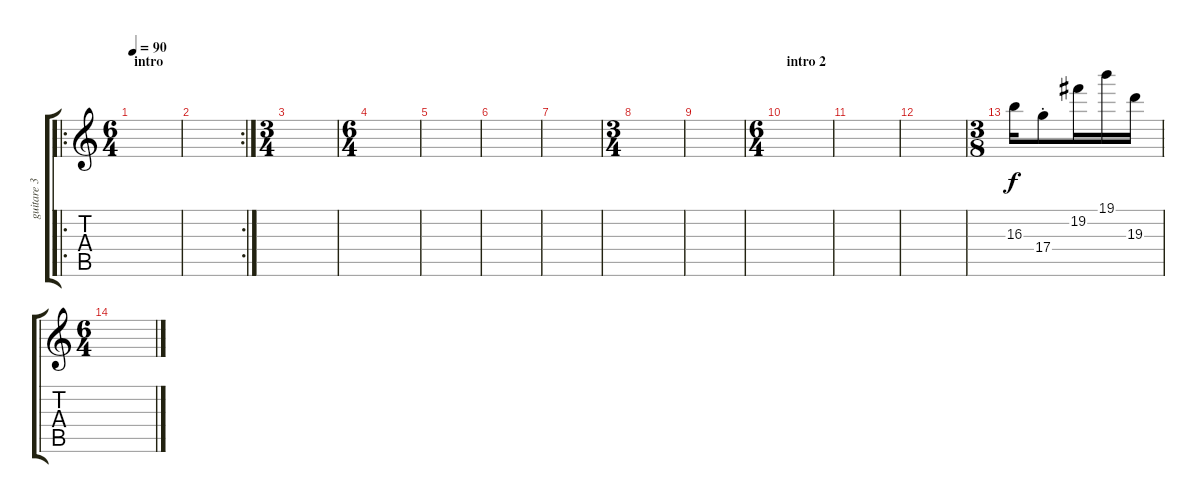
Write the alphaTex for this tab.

\track ("guitare 3" "guitare 3") {instrument distortionguitar}
\staff {score tabs}
\tuning (E4 B3 G3 D3 A2 E2) {hide}
\ro
\ts (6 4)
\section ("" "intro")
\tempo 90
\clef g2
\ks c
|
\rc 2
|
\ts (3 4)
|
\ts (6 4)
|
|
|
|
\ts (3 4)
|
|
\ts (6 4)
\section ("" "intro 2")
|
|
|
\ts (3 8)
16.3.16 17.4{st}.8 19.2.16 19.1.16 19.3.16 |
\ts (6 4)
